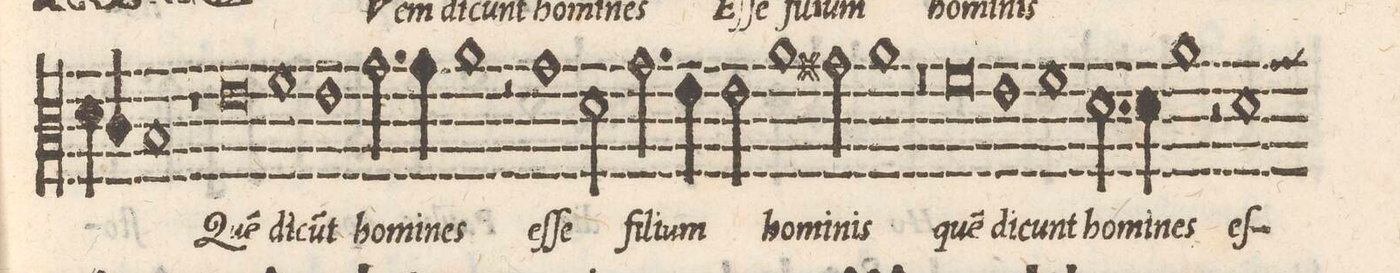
**kern	**text
*I"ALTVS	*
*clefC3	*
*k[]	*
*met(C|)	*
*M2/1	*
4d\	.
4c/	.
=8-	=8-
1B	.
1r	.
=9-	=9-
0e	Que(m)
=10-	=10-
1f	di-
1e	-cu(n)t
=11-	=11-
2.g\	ho-
4g\	-mi-
1a	-nes
=12-	=12-
2r	.
1g\	eſ-
2d\	-ſe
=13-	=13-
2.g\	fi-
4e\	-li-
2e\	-um
1a\	ho-
=14-	=14-
2g#X\	-mi-
1a	-nis
=15-	=15-
0r	.
=16-	=16-
0f	que(m)
=17-	=17-
1e	di-
1f	-cunt
=18-	=18-
2.d\	ho-
4d\	-mi-
1a	-nes
=19-	=19-
2r	.
1d\	eſ-
*custos:g	*
*-	*-
